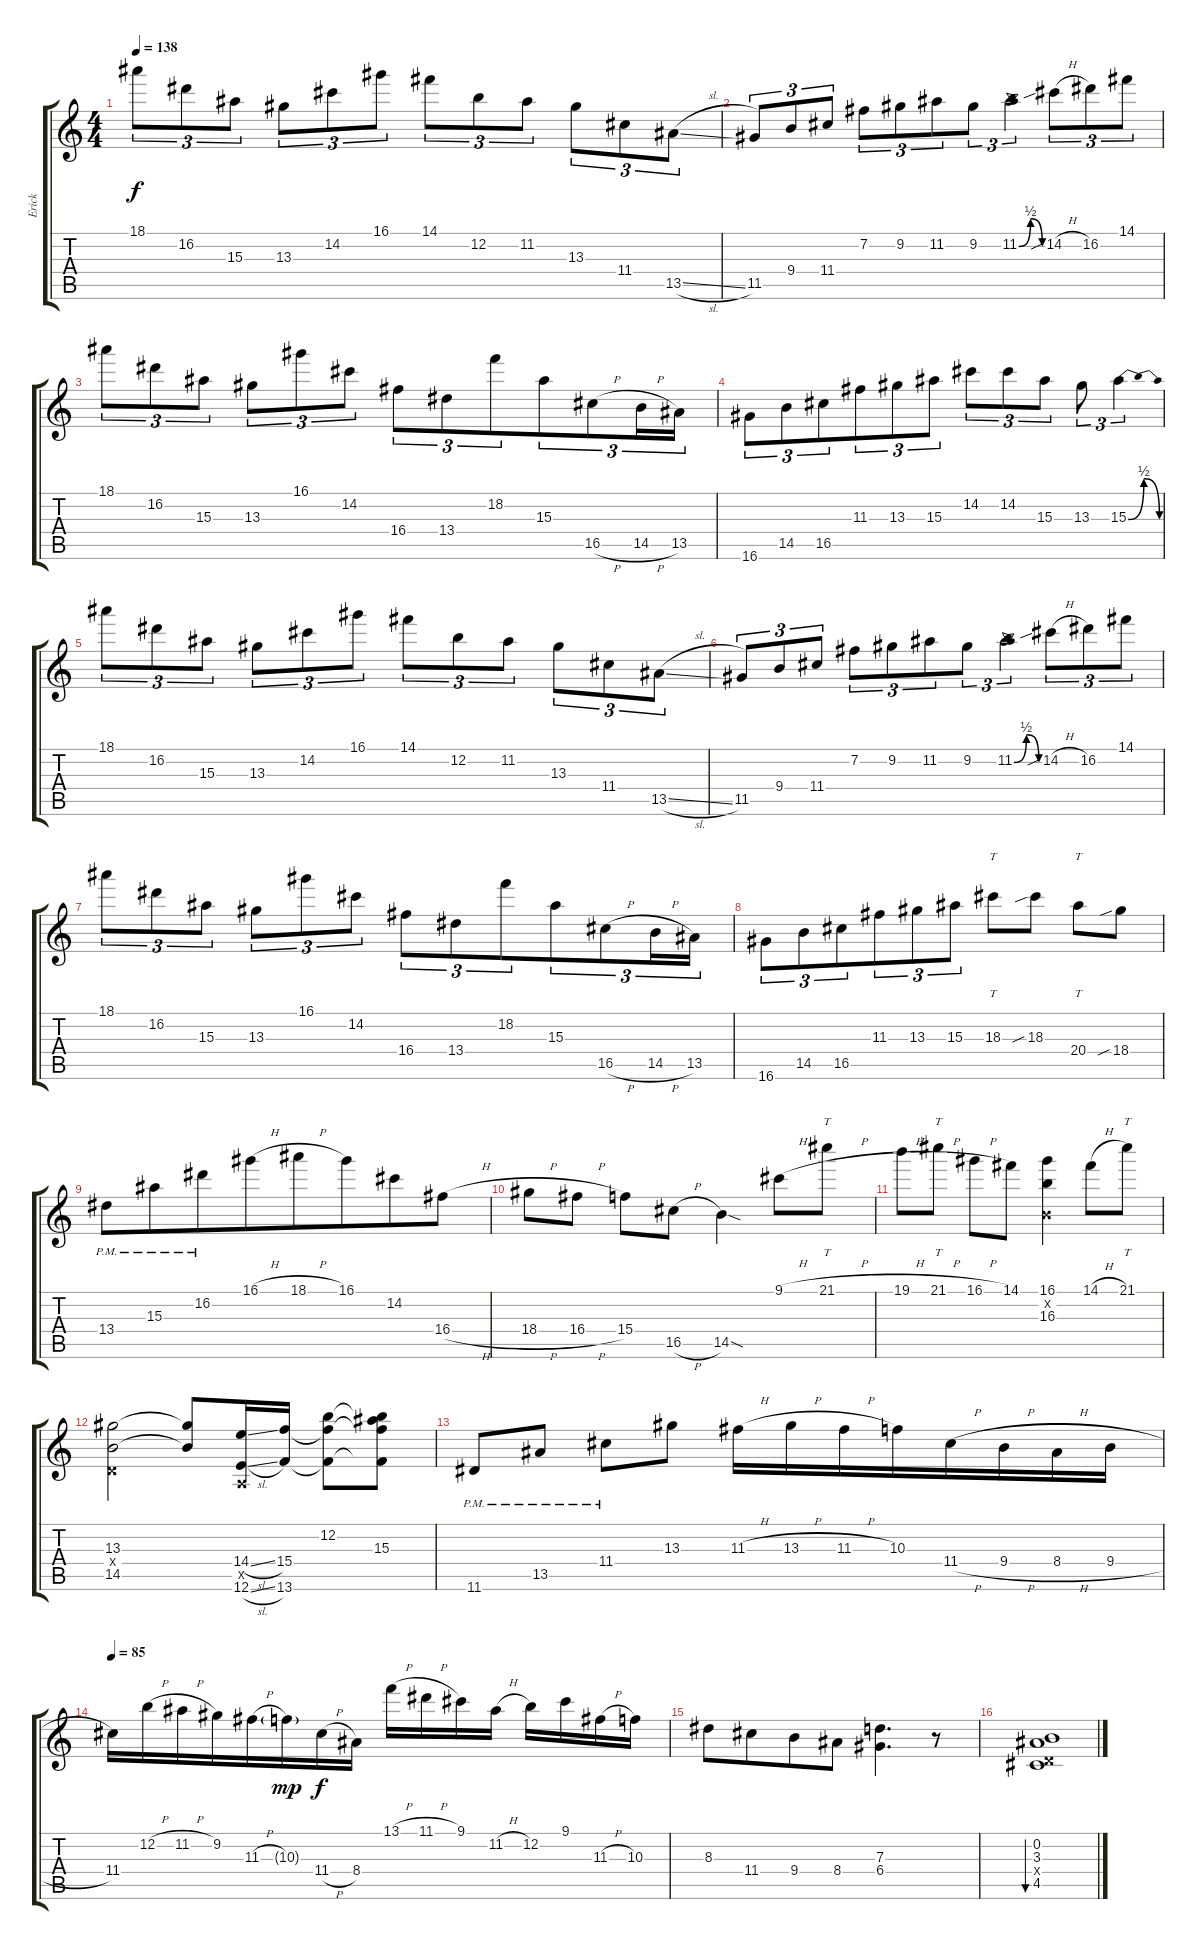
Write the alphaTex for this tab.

\track ("Erick" "Erick") {instrument overdrivenguitar}
\staff {score tabs}
\tuning (E4 B3 G3 D3 A2 E2) {hide}
\ts (4 4)
\tempo 138
\clef g2
\ks c
18.1.8{tu (3 2) dy f beam merge} 16.2.8{tu (3 2)} 15.3.8{tu (3 2)} 13.3.8{tu (3 2) beam merge} 14.2.8{tu (3 2) beam merge} 16.1.8{tu (3 2)} 14.1.8{tu (3 2) beam merge} 12.2.8{tu (3 2)} 11.2.8{tu (3 2)} 13.3.8{tu (3 2)} 11.4.8{tu (3 2)} 13.5{sl}.8{tu (3 2)} |
11.5.8{tu (3 2)} 9.4.8{tu (3 2)} 11.4.8{tu (3 2)} 7.2.8{tu (3 2)} 9.2.8{tu (3 2) beam merge} 11.2.8{tu (3 2) beam merge} 9.2.8{tu (3 2)} 11.2{be (bendrelease 0 0 30 2 30 2 60 0)}.4{tu (3 2) beam merge} 14.2{sib h}.8{tu (3 2)} 16.2.8{tu (3 2) beam merge} 14.1.8{tu (3 2)} |
18.1.8{tu (3 2) beam merge} 16.2.8{tu (3 2)} 15.3.8{tu (3 2)} 13.3.8{tu (3 2)} 16.1.8{tu (3 2) beam merge} 14.2.8{tu (3 2)} 16.4.8{tu (3 2)} 13.4.8{tu (3 2) beam merge} 18.2.8{tu (3 2) beam merge} 15.3.8{tu (3 2) beam merge} 16.5{h}.8{tu (3 2) beam merge} 14.5{h}.16{tu (3 2)} 13.5.16{tu (3 2)} |
16.6.8{tu (3 2) beam merge} 14.5.8{tu (3 2)} 16.5.8{tu (3 2) beam merge} 11.3.8{tu (3 2)} 13.3.8{tu (3 2)} 15.3.8{tu (3 2)} 14.2.8{tu (3 2) beam merge} 14.2.8{tu (3 2) beam merge} 15.3.8{tu (3 2)} 13.3.8{tu (3 2)} 15.3{be (bendrelease 0 0 30 2 30 2 60 0)}.4{tu (3 2)} |
18.1.8{tu (3 2) beam merge} 16.2.8{tu (3 2)} 15.3.8{tu (3 2)} 13.3.8{tu (3 2) beam merge} 14.2.8{tu (3 2) beam merge} 16.1.8{tu (3 2)} 14.1.8{tu (3 2) beam merge} 12.2.8{tu (3 2)} 11.2.8{tu (3 2)} 13.3.8{tu (3 2)} 11.4.8{tu (3 2)} 13.5{sl}.8{tu (3 2)} |
11.5.8{tu (3 2)} 9.4.8{tu (3 2)} 11.4.8{tu (3 2)} 7.2.8{tu (3 2)} 9.2.8{tu (3 2) beam merge} 11.2.8{tu (3 2) beam merge} 9.2.8{tu (3 2)} 11.2{be (bendrelease 0 0 30 2 30 2 60 0)}.4{tu (3 2) beam merge} 14.2{sib h}.8{tu (3 2)} 16.2.8{tu (3 2) beam merge} 14.1.8{tu (3 2)} |
18.1.8{tu (3 2) beam merge} 16.2.8{tu (3 2)} 15.3.8{tu (3 2)} 13.3.8{tu (3 2)} 16.1.8{tu (3 2) beam merge} 14.2.8{tu (3 2)} 16.4.8{tu (3 2)} 13.4.8{tu (3 2) beam merge} 18.2.8{tu (3 2) beam merge} 15.3.8{tu (3 2) beam merge} 16.5{h}.8{tu (3 2) beam merge} 14.5{h}.16{tu (3 2)} 13.5.16{tu (3 2)} |
16.6.8{tu (3 2) beam merge} 14.5.8{tu (3 2)} 16.5.8{tu (3 2) beam merge} 11.3.8{tu (3 2)} 13.3.8{tu (3 2)} 15.3.8{tu (3 2)} 18.3.8{tt beam merge} 18.3{sib}.8 20.4.8{tt} 18.4{sib}.8 |
13.4{pm}.8 15.3{pm}.8{beam merge} 16.2{pm}.8{beam merge} 16.1{h}.8{beam merge} 18.1{h}.8{beam merge} 16.1.8{beam merge} 14.2.8{beam merge} 16.4{h}.8 |
18.4{h}.8{beam merge} 16.4{h}.8 15.4.8 16.5{h}.8{beam merge} 14.5{sod}.4 9.1{h}.8 21.1{h}.8{tt} |
19.1{h}.8 21.1{h}.8{tt} 16.1{h}.8 14.1.8{beam merge} (16.1 0.2{x} 16.3).4 14.1{h}.8 21.1.8{tt} |
(13.3 0.4{x} 14.5).2 (13.3{t} 14.5{t}).8 (14.4{sl} 0.5{x} 12.6{sl}).16 (15.4 13.6).16 (12.2 15.4{t} 13.6{t}).8{beam merge} (12.2{t} 15.3 15.4{t} 13.6{t}).8 |
11.6{pm}.8 13.5{pm}.8 11.4{pm}.8 13.3.8 11.3{h}.16 13.3{h}.16 11.3{h}.16 10.3.16{beam merge} 11.4{h}.16{beam merge} 9.4{h}.16{beam merge} 8.4{h}.16 9.4{h}.16 |
\tempo 85
11.4.16 12.2{h}.16 11.2{h}.16{beam merge} 9.2.16{beam merge} 11.3{h}.16 10.3{g}.16{dy mp beam merge} 11.4{h}.16{dy f beam merge} 8.4.16 13.1{h}.16{beam merge} 11.1{h}.16{beam merge} 9.1.16 11.2{h}.16 12.2.16 9.1.16{beam merge} 11.3{h}.16{beam merge} 10.3.16 |
8.3.8 11.4.8{beam merge} 9.4.8 8.4.8 (7.3 6.4).4{d beam merge} r.8 |
(0.2 3.3 0.4{x} 4.5).1{bu 480}
